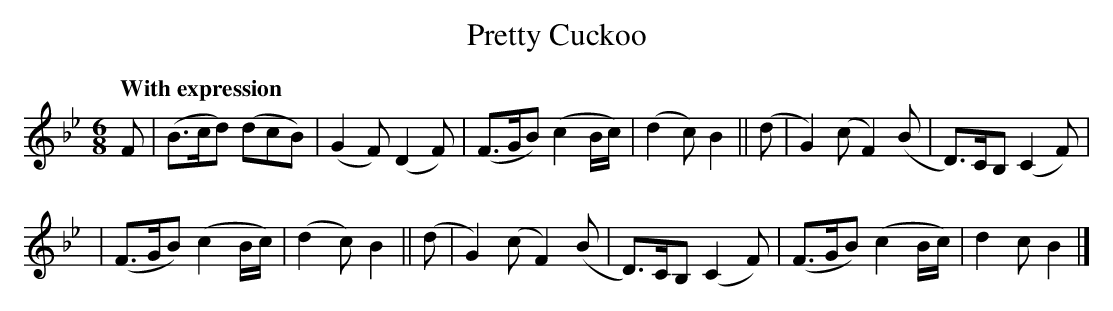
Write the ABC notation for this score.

X:1
T: Pretty Cuckoo
Q: "With expression"
M: 6/8
L: 1/8
K: Bb
F \
| (B>cd) (dcB) | (G2 F) (D2 F) \
| (F>GB) (c2 B/c/) | (d2 c) B2 ||\
(d \
| G2) (c F2) (B | D>)CB, (C2 F) |
| (F>GB) (c2 B/c/) | (d2 c) B2 ||\
(d \
| G2) (c F2) (B | D>)CB, (C2 F) \
| (F>GB) (c2 B/c/) | d2 c B2 |]
